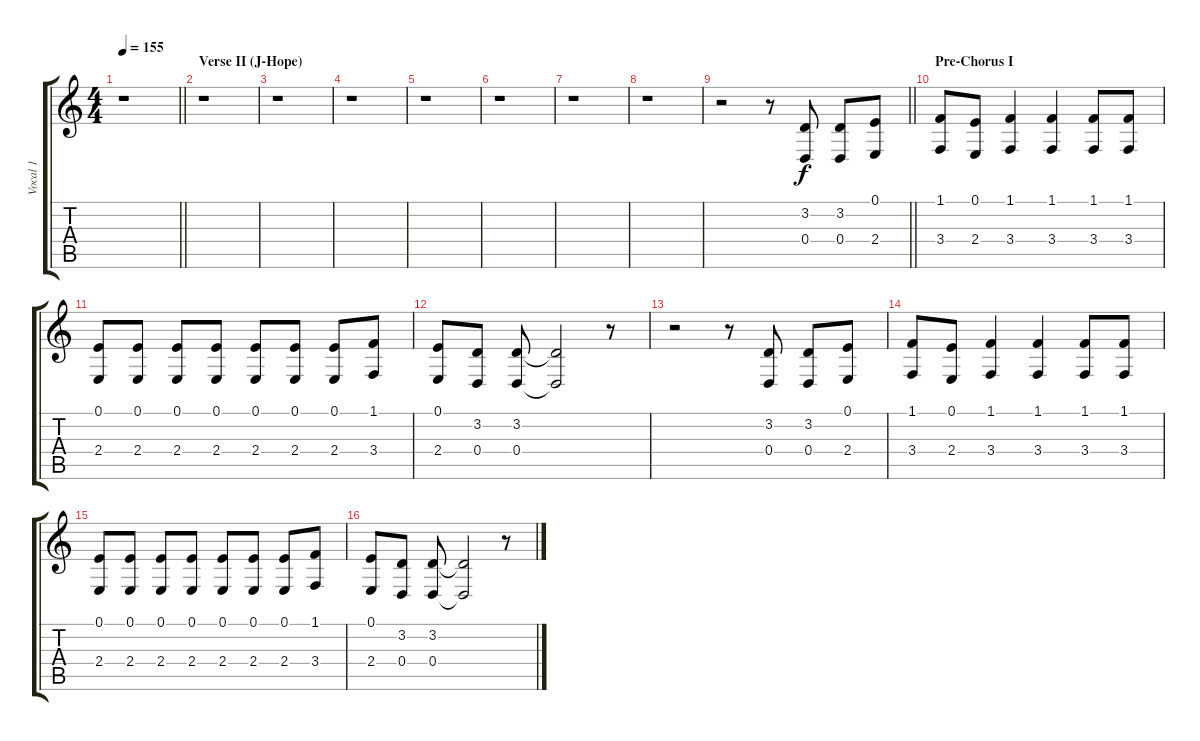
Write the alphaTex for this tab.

\track ("Vocal 1" "Vocal 1") {instrument flute}
\staff {score tabs}
\tuning (E4 B3 G3 D3 A2 E2) {hide}
\ts (4 4)
\tempo 155
\clef g2
\barLineRight lightlight
\ks c
r.1{dy f} |
\section ("" "Verse II (J-Hope)")
r.1 |
r.1 |
r.1 |
r.1 |
r.1 |
r.1 |
r.1 |
\barLineRight lightlight
r.2{instrument flute} r.8 (3.2 0.4).8 (3.2 0.4).8 (0.1 2.4).8 |
\section ("" "Pre-Chorus I")
(1.1 3.4).8 (0.1 2.4).8 (1.1 3.4).4 (1.1 3.4).4 (1.1 3.4).8 (1.1 3.4).8 |
(0.1 2.4).8 (0.1 2.4).8 (0.1 2.4).8 (0.1 2.4).8 (0.1 2.4).8 (0.1 2.4).8 (0.1 2.4).8 (1.1 3.4).8 |
(0.1 2.4).8 (3.2 0.4).8 (3.2 0.4).8 (3.2{t} 0.4{t}).2 r.8 |
r.2 r.8 (3.2 0.4).8 (3.2 0.4).8 (0.1 2.4).8 |
(1.1 3.4).8 (0.1 2.4).8 (1.1 3.4).4 (1.1 3.4).4 (1.1 3.4).8 (1.1 3.4).8 |
(0.1 2.4).8 (0.1 2.4).8 (0.1 2.4).8 (0.1 2.4).8 (0.1 2.4).8 (0.1 2.4).8 (0.1 2.4).8 (1.1 3.4).8 |
(0.1 2.4).8 (3.2 0.4).8 (3.2 0.4).8 (3.2{t} 0.4{t}).2 r.8
